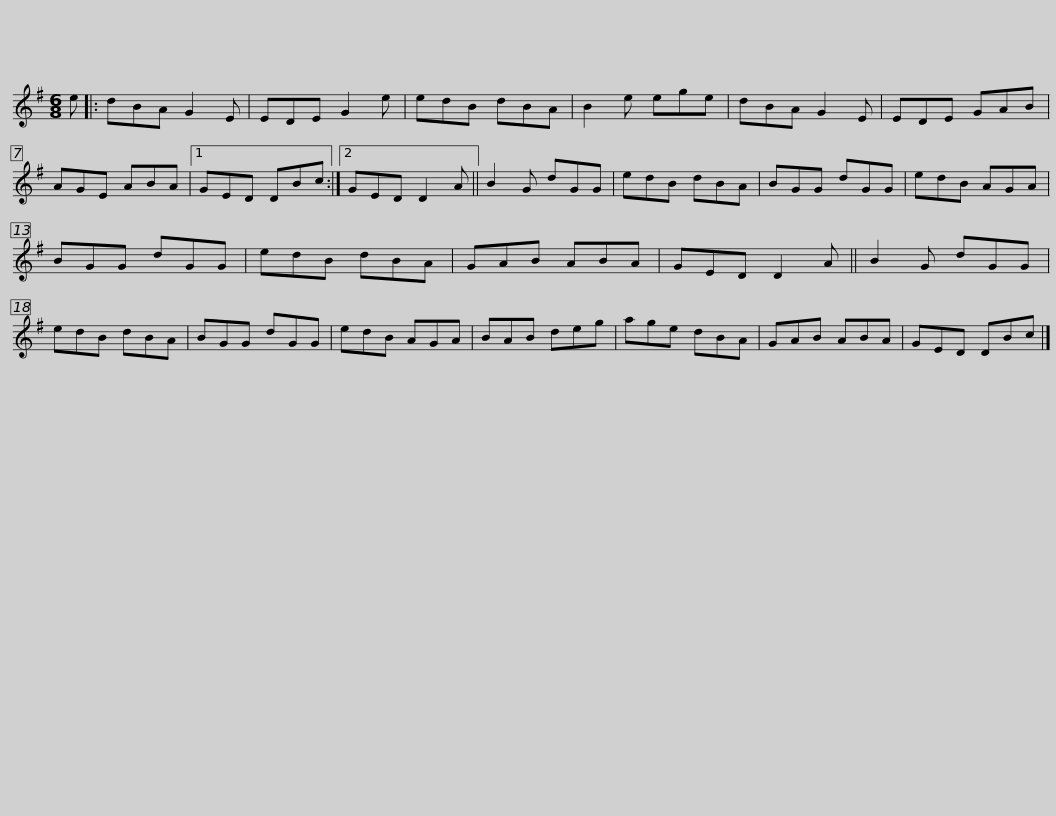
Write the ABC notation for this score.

X:1
L:1/8
M:6/8
I:linebreak $
K:G
V:1 treble
V:1
 e |: dBA G2 E | EDE G2 e | edB dBA | B2 e ege | %5
 dBA G2 E | EDE GAB | AGE ABA |1$ GED DBc :|2 GED D2 A || %10
 B2 G dGG | edB dBA | BGG dGG | edB AGA | BGG dGG |$ %15
 edB dBA | GAB ABA | GED D2 A || B2 G dGG | edB dBA | %20
 BGG dGG | edB AGA |$ BAB deg | age dBA | GAB ABA | %25
 GED DBc |] %26
